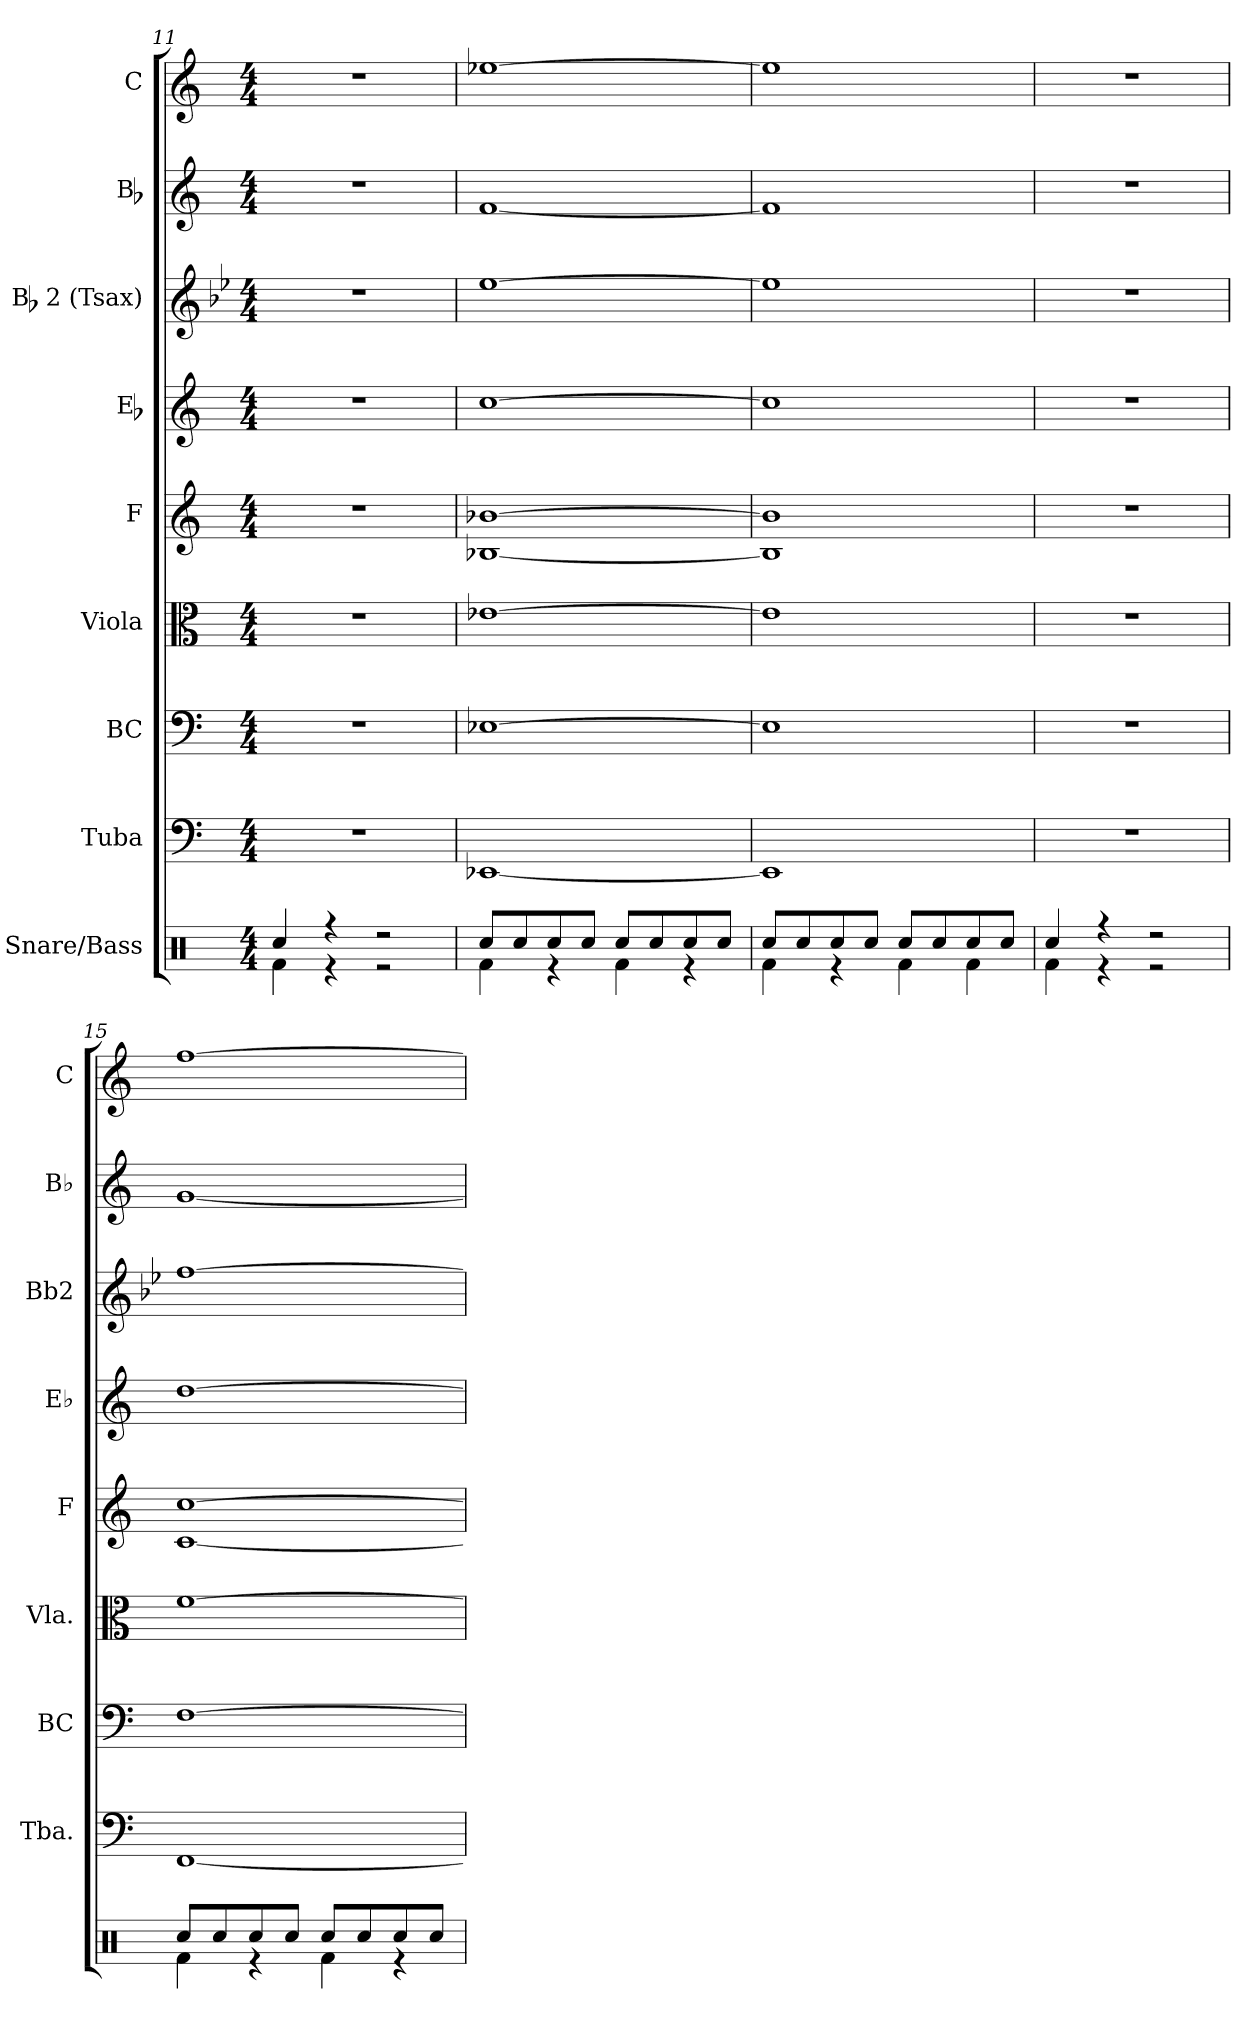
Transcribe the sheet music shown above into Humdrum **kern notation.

**kern	**kern	**kern	**kern	**kern	**kern	**kern	**kern	**kern
*part9	*part8	*part7	*part6	*part5	*part4	*part3	*part2	*part1
*staff9	*staff8	*staff7	*staff6	*staff5	*staff4	*staff3	*staff2	*staff1
*I"Snare/Bass	*I"Tuba	*I"BC	*I"Viola	*I"F	*I"Eb	*I"Bb 2 (Tsax)	*I"Bb	*I"C
*	*I'Tba.	*I'BC	*I'Vla.	*I'F	*I'Eb	*I'Bb2	*I'Bb	*I'C
*clefX	*clefF4	*clefF4	*clefC3	*clefG2	*clefG2	*clefG2	*clefG2	*clefG2
*	*	*	*	*ITrd4c7	*ITrd5c9	*ITrd8c14	*ITrd1c2	*
*k[]	*k[]	*k[]	*k[]	*k[b-]	*k[b-e-a-]	*k[b-e-]	*k[b-e-]	*k[]
*M4/4	*M4/4	*M4/4	*M4/4	*M4/4	*M4/4	*M4/4	*M4/4	*M4/4
=11	=11	=11	=11	=11	=11	=11	=11	=11
*^	*	*	*	*	*	*	*	*
4Rcci/	4Rfi\	1r	1r	1r	1r	1r	1r	1r	1r
4r	4r	.	.	.	.	.	.	.	.
2r	2r	.	.	.	.	.	.	.	.
=12	=12	=12	=12	=12	=12	=12	=12	=12	=12
8Rcci/L	4Rfi\	[<1EE-Xi	[>1E-Xi	[>1e-Xi	[<1E-Xi [>1e-Xi	[>1e-i	[>1e-i	[<1e-i	[>1ee-Xi
8Rcci/	.	.	.	.	.	.	.	.	.
8Rcci/	4r	.	.	.	.	.	.	.	.
8Rcci/J	.	.	.	.	.	.	.	.	.
8Rcci/L	4Rfi\	.	.	.	.	.	.	.	.
8Rcci/	.	.	.	.	.	.	.	.	.
8Rcci/	4r	.	.	.	.	.	.	.	.
8Rcci/J	.	.	.	.	.	.	.	.	.
=13	=13	=13	=13	=13	=13	=13	=13	=13	=13
8Rcci/L	4Rfi\	1EE-i]	1E-i]	1e-i]	1E-i] 1e-i]	1e-i]	1e-i]	1e-i]	1ee-i]
8Rcci/	.	.	.	.	.	.	.	.	.
8Rcci/	4r	.	.	.	.	.	.	.	.
8Rcci/J	.	.	.	.	.	.	.	.	.
8Rcci/L	4Rfi\	.	.	.	.	.	.	.	.
8Rcci/	.	.	.	.	.	.	.	.	.
8Rcci/	4Rfi\	.	.	.	.	.	.	.	.
8Rcci/J	.	.	.	.	.	.	.	.	.
=14	=14	=14	=14	=14	=14	=14	=14	=14	=14
4Rcci/	4Rfi\	1r	1r	1r	1r	1r	1r	1r	1r
4r	4r	.	.	.	.	.	.	.	.
2r	2r	.	.	.	.	.	.	.	.
=15	=15	=15	=15	=15	=15	=15	=15	=15	=15
8Rcci/L	4Rfi\	[<1FFi	[>1Fi	[>1fi	[<1Fi [>1fi	[>1fi	[>1fi	[<1fi	[>1ffi
8Rcci/	.	.	.	.	.	.	.	.	.
8Rcci/	4r	.	.	.	.	.	.	.	.
8Rcci/J	.	.	.	.	.	.	.	.	.
8Rcci/L	4Rfi\	.	.	.	.	.	.	.	.
8Rcci/	.	.	.	.	.	.	.	.	.
8Rcci/	4r	.	.	.	.	.	.	.	.
8Rcci/J	.	.	.	.	.	.	.	.	.
*v	*v	*	*	*	*	*	*	*	*
=	=	=	=	=	=	=	=	=
*-	*-	*-	*-	*-	*-	*-	*-	*-
